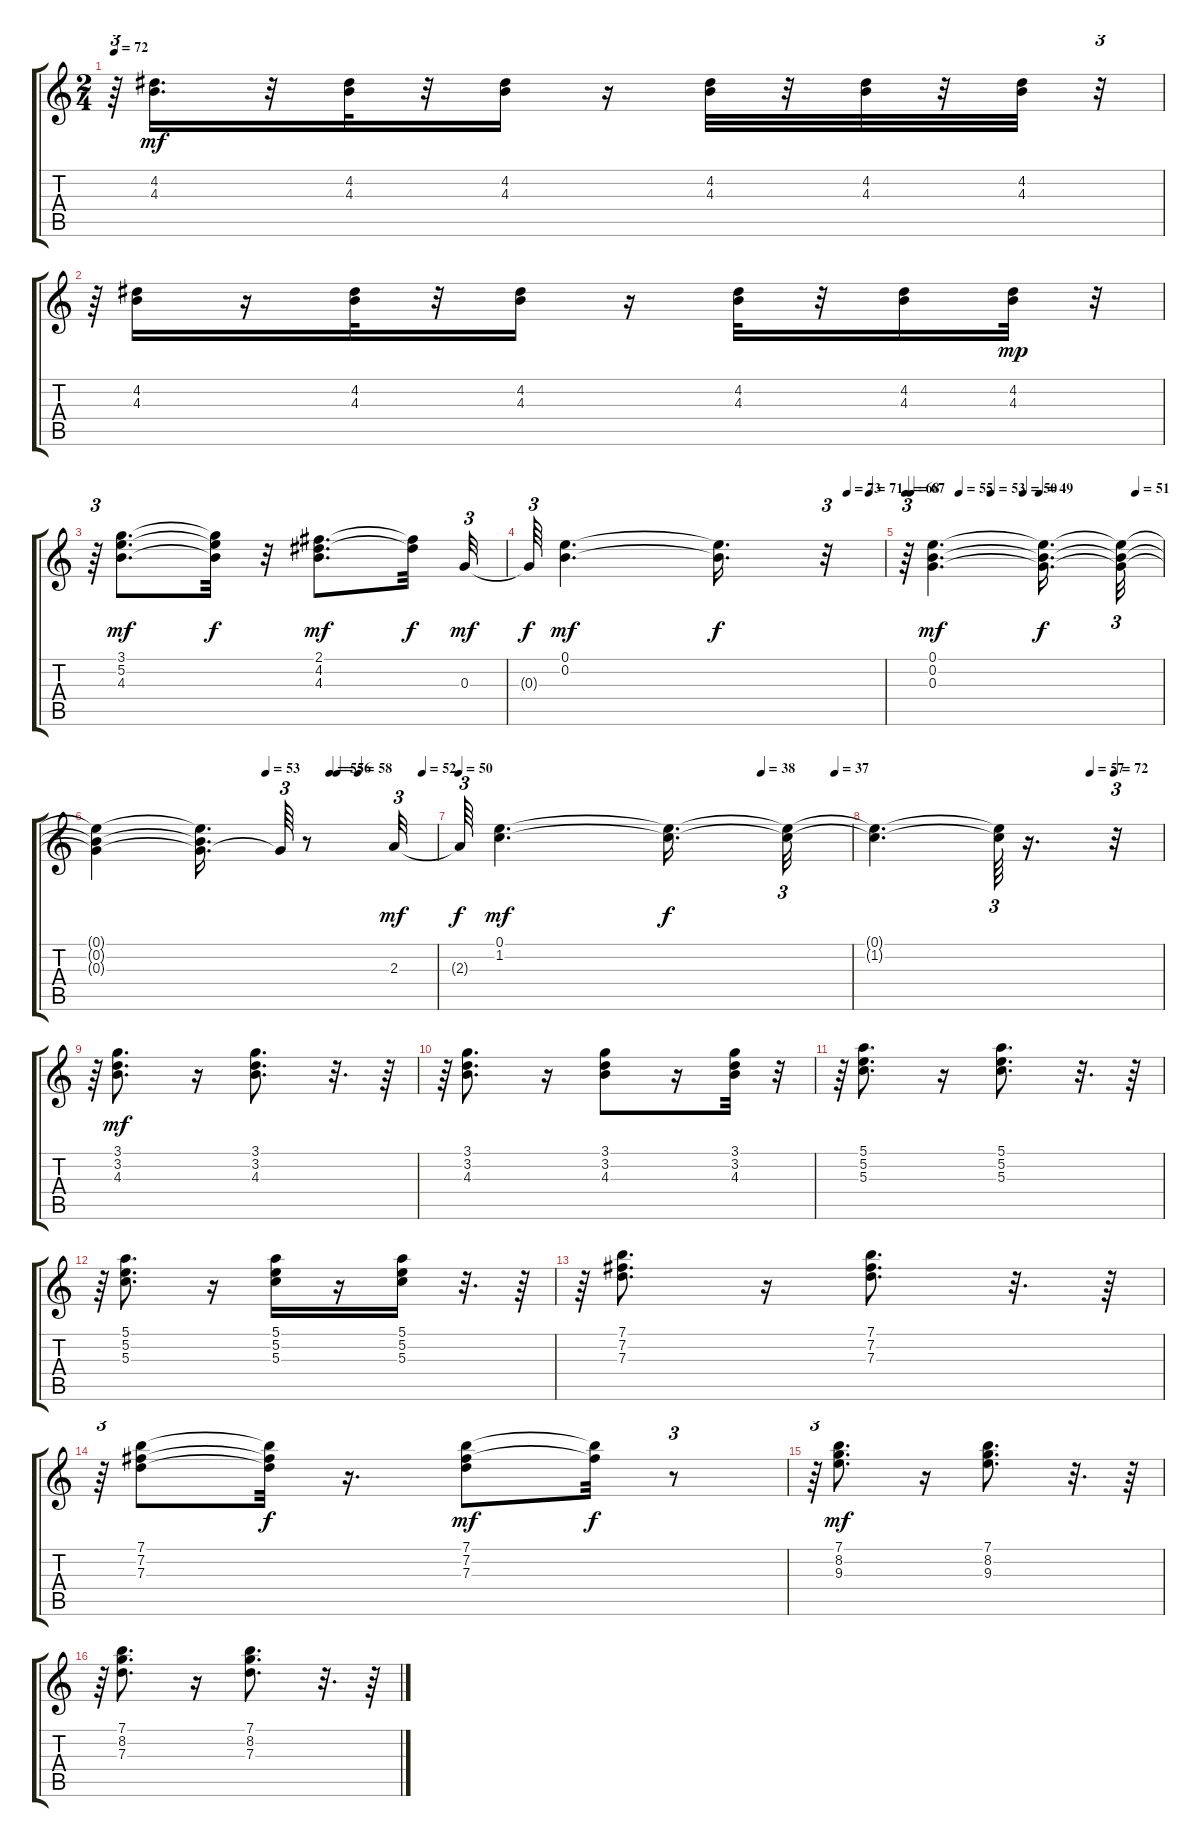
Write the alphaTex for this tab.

\track "" {instrument acousticguitarsteel}
\staff {score tabs}
\tuning (E4 B3 G3 D3 A2 E2) {hide}
\ts (2 4)
\tempo 72
\clef g2
\ks c
r.64{tu (3 2) dy mp} (4.2 4.3).16{d dy mf} r.32 (4.2 4.3).32 r.32 (4.2 4.3).16 r.16 (4.2 4.3).32 r.32 (4.2 4.3).32 r.32 (4.2 4.3).32 r.32{tu (3 2)} |
r.64{tu (3 2)} (4.2 4.3).16 r.16 (4.2 4.3).32 r.32 (4.2 4.3).16 r.16 (4.2 4.3).32 r.32 (4.2 4.3).16 (4.2 4.3).32{dy mp} r.32{tu (3 2)} |
r.64{tu (3 2)} (3.1 5.2 4.3).8{d dy mf} (3.1{t} 5.2{t} 4.3{t}).32{dy f} r.32 (2.1 4.2 4.3).8{d dy mf} (2.1{t} 4.2{t}).32{dy f} 0.3.32{tu (3 2) dy mf} |
\tempo (73 0.8958333333333334)
\tempo (71 0.9583333333333334)
0.3{t}.64{tu (3 2) dy f} (0.1 0.2).4{d dy mf} (0.1{t} 0.2{t}).16{d dy f} r.32{tu (3 2)} |
\tempo 68
\tempo (67 0.020833333333333332)
\tempo (55 0.20833333333333334)
\tempo (53 0.3333333333333333)
\tempo (50 0.4583333333333333)
\tempo (49 0.5208333333333334)
\tempo (51 0.8958333333333334)
r.64{tu (3 2)} (0.1 0.2 0.3).4{d dy mf} (0.1{t} 0.2{t} 0.3{t}).16{d dy f} (0.1{t} 0.2{t} 0.3{t}).32{tu (3 2)} |
\tempo (53 0.5)
\tempo (55 0.6875)
\tempo (56 0.7083333333333334)
\tempo (58 0.7708333333333334)
\tempo (52 0.9583333333333334)
(0.1{t} 0.2{t} 0.3{t}).4 (0.1{t} 0.2{t} 0.3{t}).16{d} 0.3{t}.64{tu (3 2)} r.8 2.3.32{tu (3 2) dy mf} |
\tempo 50
\tempo (38 0.7708333333333334)
\tempo (37 0.9583333333333334)
2.3{t}.64{tu (3 2) dy f} (0.1 1.2).4{d dy mf} (0.1{t} 1.2{t}).16{d dy f} (0.1{t} 1.2{t}).32{tu (3 2)} |
\tempo (57 0.75)
\tempo (72 0.8333333333333334)
(0.1{t} 1.2{t}).4{d} (0.1{t} 1.2{t}).64{tu (3 2)} r.16{d} r.32{tu (3 2)} |
r.64{tu (3 2)} (3.1 3.2 4.3).8{d dy mf} r.16 (3.1 3.2 4.3).8{d} r.32{d} r.64 |
r.64{tu (3 2)} (3.1 3.2 4.3).8{d} r.16 (3.1 3.2 4.3).8 r.16 (3.1 3.2 4.3).32 r.32{tu (3 2)} |
r.64{tu (3 2)} (5.1 5.2 5.3).8{d} r.16 (5.1 5.2 5.3).8{d} r.32{d} r.64 |
r.64{tu (3 2)} (5.1 5.2 5.3).8{d} r.16 (5.1 5.2 5.3).16 r.16 (5.1 5.2 5.3).16 r.32{d} r.64 |
r.64{tu (3 2)} (7.1 7.2 7.3).8{d} r.16 (7.1 7.2 7.3).8{d} r.32{d} r.64 |
r.64{tu (3 2)} (7.1 7.2 7.3).8 (7.1{t} 7.2{t} 7.3{t}).32{dy f} r.16{d} (7.1 7.2 7.3).8{dy mf} (7.1{t} 7.2{t}).32{dy f} r.8{tu (3 2)} |
r.64{tu (3 2)} (7.1 8.2 9.3).8{d dy mf} r.16 (7.1 8.2 9.3).8{d} r.32{d} r.64 |
r.64{tu (3 2)} (7.1 8.2 7.3).8{d} r.16 (7.1 8.2 7.3).8{d} r.32{d} r.64
